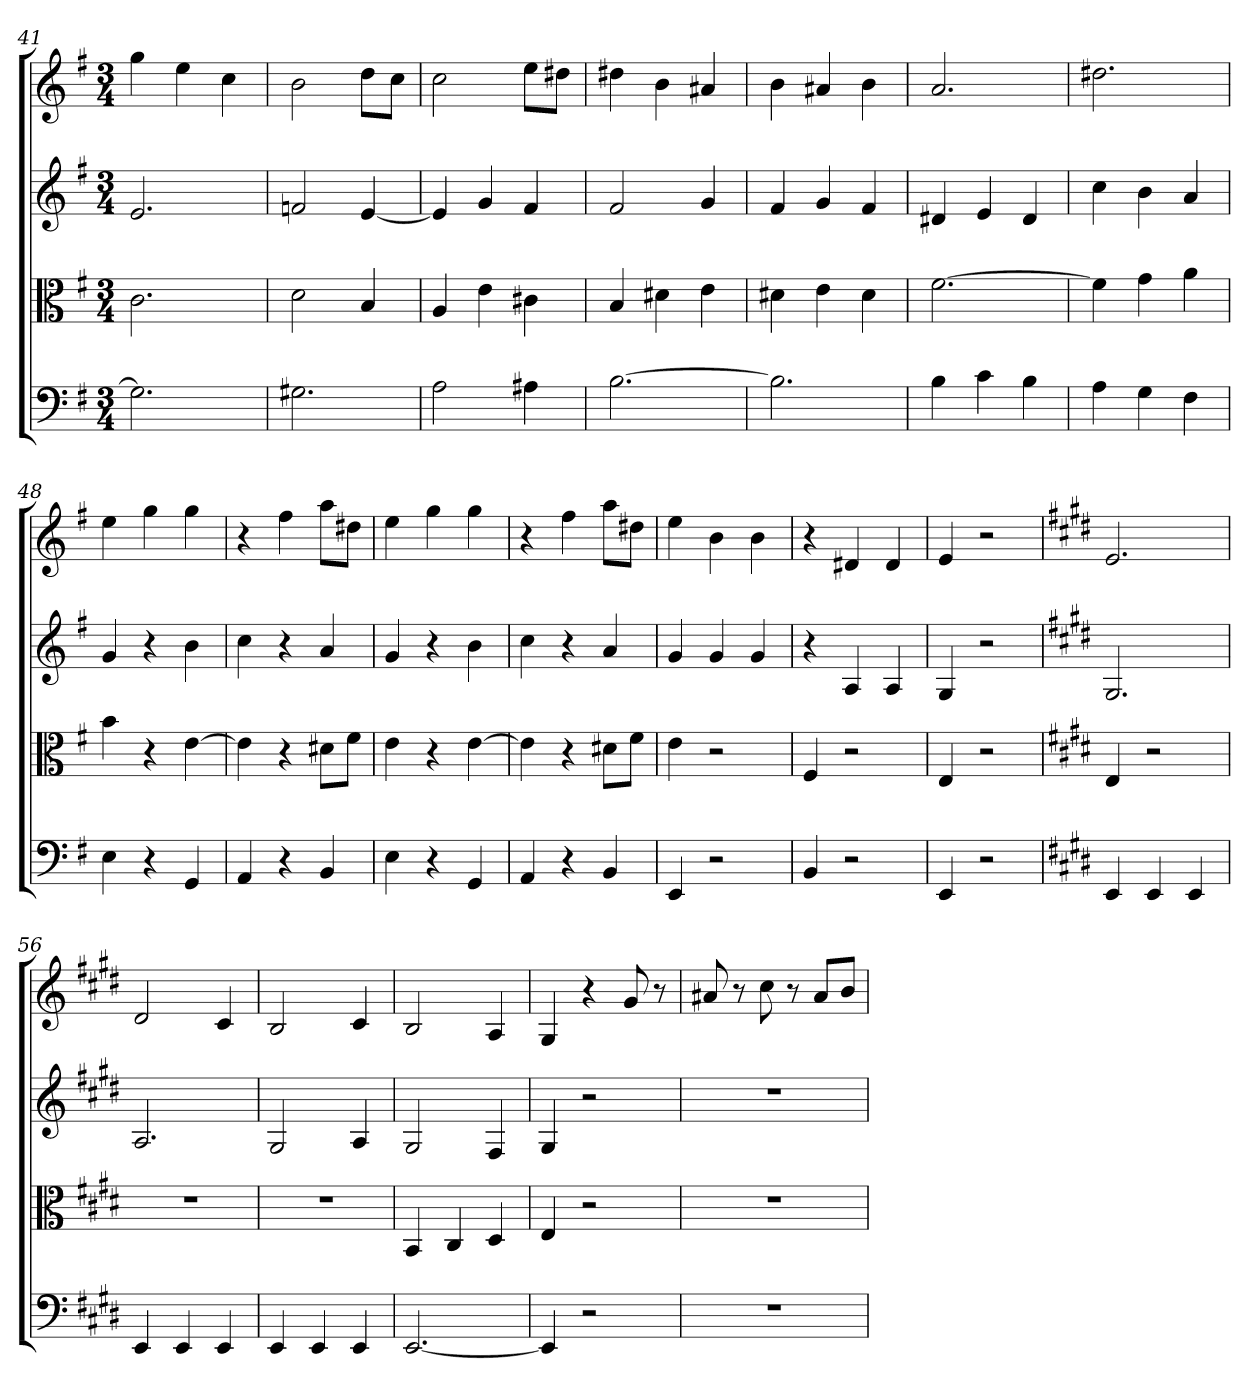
**kern	**kern	**kern	**kern
*part4	*part3	*part2	*part1
*staff4	*staff3	*staff2	*staff1
*clefF4	*clefC3	*clefG2	*clefG2
*k[f#]	*k[f#]	*k[f#]	*k[f#]
*e:	*e:	*e:	*e:
*M3/4	*M3/4	*M3/4	*M3/4
=41	=41	=41	=41
2.G]	2.c	2.e	4gg
.	.	.	4ee
.	.	.	4cc
=42	=42	=42	=42
2.G#X	2d	2fn	2b
.	4B	[4e	8dd\L
.	.	.	8cc\J
=43	=43	=43	=43
2A	4A	4e]	2cc
.	4e	4g	.
4A#X	4c#X	4f#	8ee\L
.	.	.	8dd#X\J
=44	=44	=44	=44
[2.B	4B	2f#	4dd#X
.	4d#X	.	4b
.	4e	4g	4a#X
=45	=45	=45	=45
2.B]	4d#X	4f#	4b
.	4e	4g	4a#X
.	4d#	4f#	4b
=46	=46	=46	=46
4B	[2.f#	4d#X	2.a
4c	.	4e	.
4B	.	4d#	.
=47	=47	=47	=47
4A	4f#]	4cc	2.dd#X
4G	4g	4b	.
4F#	4a	4a	.
=48	=48	=48	=48
4E	4b	4g	4ee
4r	4r	4r	4gg
4GG	[4e	4b	4gg
=49	=49	=49	=49
4AA	4e]	4cc	4r
4r	4r	4r	4ff#
4BB	8d#X\L	4a	8aa\L
.	8f#\J	.	8dd#X\J
=50	=50	=50	=50
4E	4e	4g	4ee
4r	4r	4r	4gg
4GG	[4e	4b	4gg
=51	=51	=51	=51
4AA	4e]	4cc	4r
4r	4r	4r	4ff#
4BB	8d#X\L	4a	8aa\L
.	8f#\J	.	8dd#X\J
=52	=52	=52	=52
4EE	4e	4g	4ee
2r	2r	4g	4b
.	.	4g	4b
=53	=53	=53	=53
4BB	4F#	4r	4r
2r	2r	4A	4d#X
.	.	4A	4d#
=54	=54	=54	=54
4EE	4E	4G	4e
2r	2r	2r	2r
=55	=55	=55	=55
*k[f#c#g#d#]	*k[f#c#g#d#]	*k[f#c#g#d#]	*k[f#c#g#d#]
*E:	*E:	*E:	*E:
4EE	4E	2.G#	2.e
4EE	2r	.	.
4EE	.	.	.
=56	=56	=56	=56
4EE	2.r	2.A	2d#
4EE	.	.	.
4EE	.	.	4c#
=57	=57	=57	=57
4EE	2.r	2G#	2B
4EE	.	.	.
4EE	.	4A	4c#
=58	=58	=58	=58
[2.EE	4BB	2G#	2B
.	4C#	.	.
.	4D#	4F#	4A
=59	=59	=59	=59
4EE]	4E	4G#	4G#
2r	2r	2r	4r
.	.	.	8g#
.	.	.	8r
=60	=60	=60	=60
2.r	2.r	2.r	8a#X
.	.	.	8r
.	.	.	8cc#
.	.	.	8r
.	.	.	8a#/L
.	.	.	8b/J
=	=	=	=
*-	*-	*-	*-
